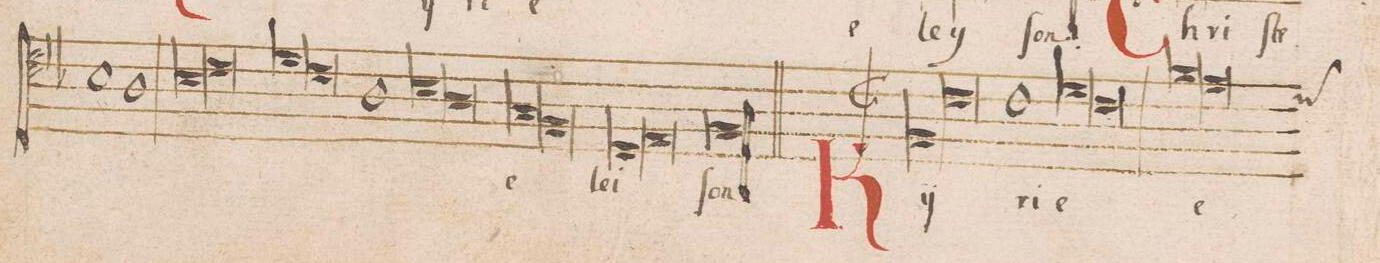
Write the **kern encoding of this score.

**kern	**text
*I"TENOR	*
*clefC4	*
*k[b-]	*
*met(C|)	*
*M2/1	*
1B-	.
=9-	=9-
1A	.
*lig	*
1B-	.
=10-	=10-
1c	.
*Xlig	*
*lig	*
1d	.
=11-	=11-
1c	.
*Xlig	*
1A	.
=12-	=12-
*lig	*
1B-	.
1A	.
*Xlig	*
=13-	=13-
*lig	*
1G	-e-
1F	.
*Xlig	*
=14-	=14-
*lig	*
1D	-lei-
1E	.
*Xlig	*
=15-	=15-
00F\	-ſon
=16||	=16||
*lig	*
1F	Kÿ-
1c	.
*Xlig	*
=17-	=17-
1c	-ri-
*lig	*
1d	-e
=18-	=18-
1c	.
*Xlig	*
*lig	*
1f	e
=19-	=19-
1e	.
*custos:d	*
*-	*-
